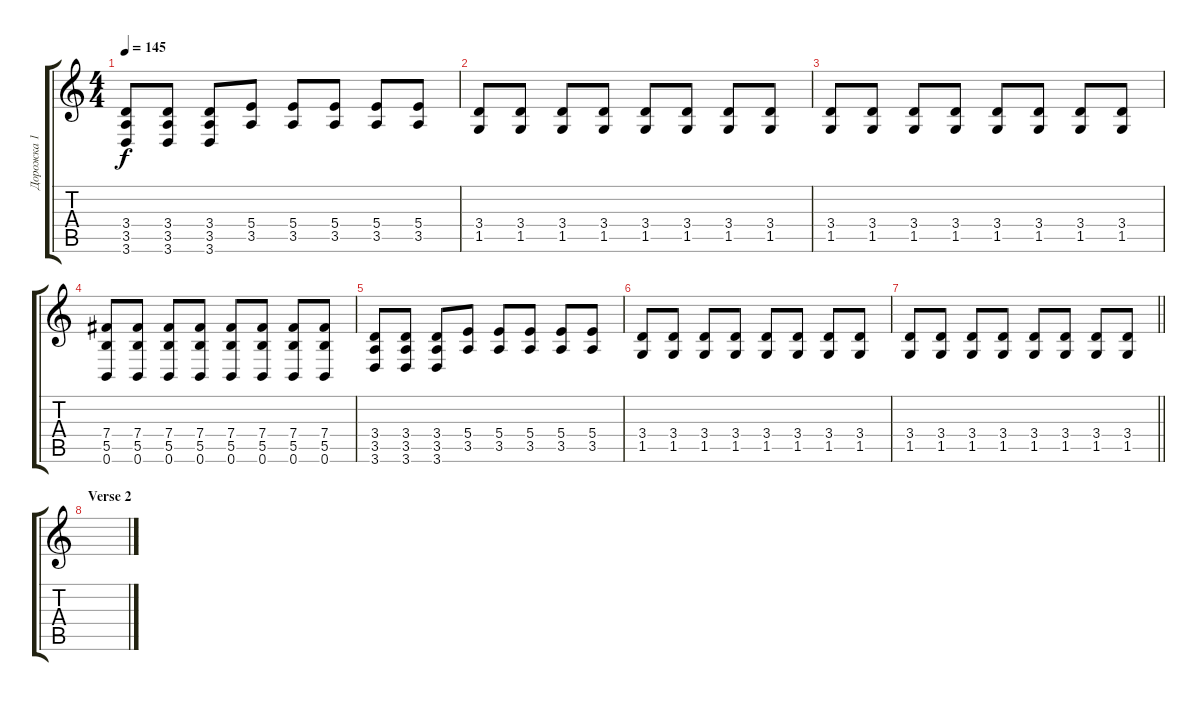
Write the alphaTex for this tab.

\track ("Дорожка 1" "Дорожка 1") {instrument distortionguitar}
\staff {score tabs}
\tuning (Db4 Ab3 E3 B2 Gb2 B1) {hide}
\ts (4 4)
\tempo 145
\clef g2
\ks c
(3.4 3.5 3.6).8{dy f} (3.4 3.5 3.6).8 (3.4 3.5 3.6).8 (5.4 3.5).8 (5.4 3.5).8 (5.4 3.5).8 (5.4 3.5).8 (5.4 3.5).8 |
(3.4 1.5).8 (3.4 1.5).8 (3.4 1.5).8 (3.4 1.5).8 (3.4 1.5).8 (3.4 1.5).8 (3.4 1.5).8 (3.4 1.5).8 |
(3.4 1.5).8 (3.4 1.5).8 (3.4 1.5).8 (3.4 1.5).8 (3.4 1.5).8 (3.4 1.5).8 (3.4 1.5).8 (3.4 1.5).8 |
(7.4 5.5 0.6).8 (7.4 5.5 0.6).8 (7.4 5.5 0.6).8 (7.4 5.5 0.6).8 (7.4 5.5 0.6).8 (7.4 5.5 0.6).8 (7.4 5.5 0.6).8 (7.4 5.5 0.6).8 |
(3.4 3.5 3.6).8 (3.4 3.5 3.6).8 (3.4 3.5 3.6).8 (5.4 3.5).8 (5.4 3.5).8 (5.4 3.5).8 (5.4 3.5).8 (5.4 3.5).8 |
(3.4 1.5).8 (3.4 1.5).8 (3.4 1.5).8 (3.4 1.5).8 (3.4 1.5).8 (3.4 1.5).8 (3.4 1.5).8 (3.4 1.5).8 |
\barLineRight lightlight
(3.4 1.5).8 (3.4 1.5).8 (3.4 1.5).8 (3.4 1.5).8 (3.4 1.5).8 (3.4 1.5).8 (3.4 1.5).8 (3.4 1.5).8 |
\section ("" "Verse 2")
